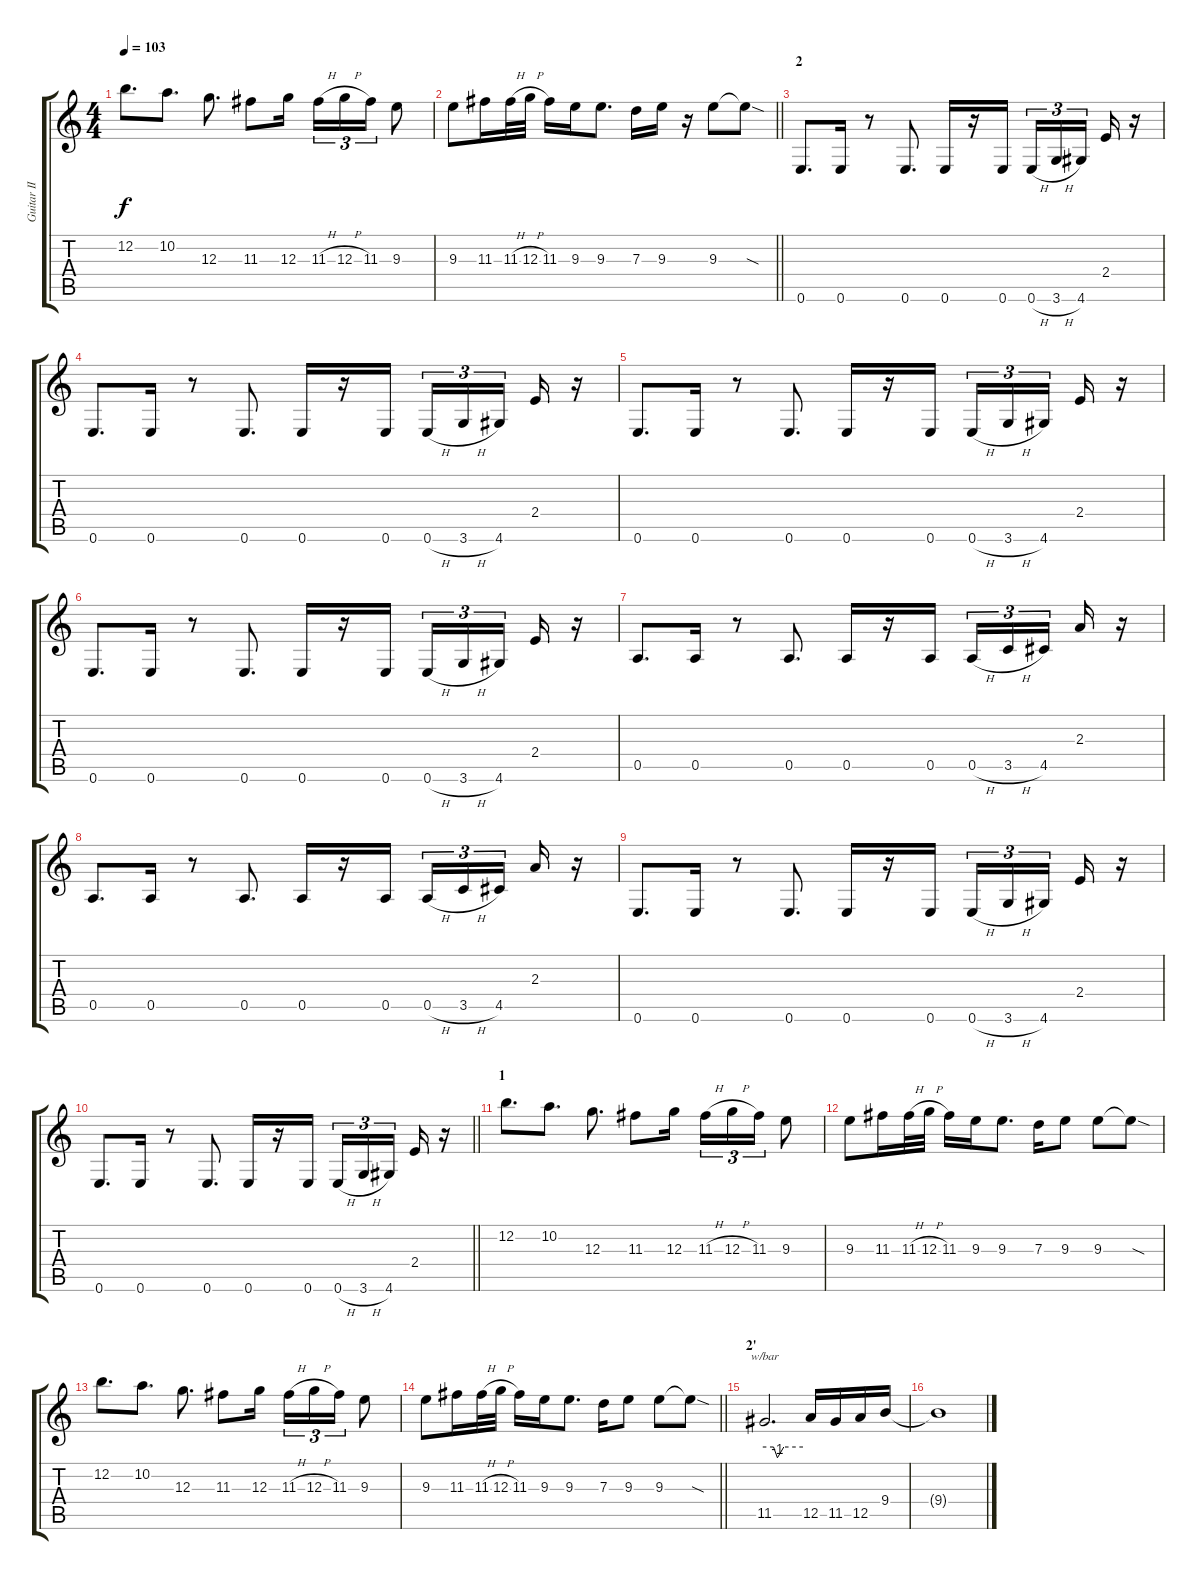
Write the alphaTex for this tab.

\track ("Guitar II" "Guitar II") {instrument overdrivenguitar}
\staff {score tabs}
\tuning (E4 B3 G3 D3 A2 E2) {hide}
\ts (4 4)
\tempo 103
\clef g2
\ks c
12.2.8{d dy f} 10.2.8{d} 12.3.8{d} 11.3.8 12.3.16 11.3{h}.16{tu (3 2)} 12.3{h}.16{tu (3 2)} 11.3.16{tu (3 2)} 9.3.8 |
\barLineRight lightlight
9.3.8 11.3.16 11.3{h}.32 12.3{h}.32 11.3.16 9.3.16 9.3.8{d} 7.3.16 9.3.16 r.16 9.3.8 9.3{sod t}.8 |
\section ("" "2")
0.6.8{d} 0.6.16 r.8 0.6.8{d} 0.6.16 r.16 0.6.16 0.6{h}.16{tu (3 2)} 3.6{h}.16{tu (3 2)} 4.6.16{tu (3 2) beam splitsecondary} 2.4.16 r.16 |
0.6.8{d} 0.6.16 r.8 0.6.8{d} 0.6.16 r.16 0.6.16 0.6{h}.16{tu (3 2)} 3.6{h}.16{tu (3 2)} 4.6.16{tu (3 2) beam splitsecondary} 2.4.16 r.16 |
0.6.8{d} 0.6.16 r.8 0.6.8{d} 0.6.16 r.16 0.6.16 0.6{h}.16{tu (3 2)} 3.6{h}.16{tu (3 2)} 4.6.16{tu (3 2) beam splitsecondary} 2.4.16 r.16 |
0.6.8{d} 0.6.16 r.8 0.6.8{d} 0.6.16 r.16 0.6.16 0.6{h}.16{tu (3 2)} 3.6{h}.16{tu (3 2)} 4.6.16{tu (3 2) beam splitsecondary} 2.4.16 r.16 |
0.5.8{d} 0.5.16 r.8 0.5.8{d} 0.5.16 r.16 0.5.16 0.5{h}.16{tu (3 2)} 3.5{h}.16{tu (3 2)} 4.5.16{tu (3 2) beam splitsecondary} 2.3.16 r.16 |
0.5.8{d} 0.5.16 r.8 0.5.8{d} 0.5.16 r.16 0.5.16 0.5{h}.16{tu (3 2)} 3.5{h}.16{tu (3 2)} 4.5.16{tu (3 2) beam splitsecondary} 2.3.16 r.16 |
0.6.8{d} 0.6.16 r.8 0.6.8{d} 0.6.16 r.16 0.6.16 0.6{h}.16{tu (3 2)} 3.6{h}.16{tu (3 2)} 4.6.16{tu (3 2) beam splitsecondary} 2.4.16 r.16 |
\barLineRight lightlight
0.6.8{d} 0.6.16 r.8 0.6.8{d} 0.6.16 r.16 0.6.16 0.6{h}.16{tu (3 2)} 3.6{h}.16{tu (3 2)} 4.6.16{tu (3 2) beam splitsecondary} 2.4.16 r.16 |
\section ("" "1")
12.2.8{d} 10.2.8{d} 12.3.8{d} 11.3.8 12.3.16 11.3{h}.16{tu (3 2)} 12.3{h}.16{tu (3 2)} 11.3.16{tu (3 2)} 9.3.8 |
9.3.8 11.3.16 11.3{h}.32 12.3{h}.32 11.3.16 9.3.16 9.3.8{d} 7.3.16 9.3.8 9.3.8 9.3{sod t}.8 |
12.2.8{d} 10.2.8{d} 12.3.8{d} 11.3.8 12.3.16 11.3{h}.16{tu (3 2)} 12.3{h}.16{tu (3 2)} 11.3.16{tu (3 2)} 9.3.8 |
\barLineRight lightlight
9.3.8 11.3.16 11.3{h}.32 12.3{h}.32 11.3.16 9.3.16 9.3.8{d} 7.3.16 9.3.8 9.3.8 9.3{sod t}.8 |
\section ("" "2'")
11.5.2{d tbe (custom default 0 0 14 0 20 -4 30 0 60 0)} 12.5.16 11.5.16 12.5.16 9.4.16 |
9.4{t}.1
